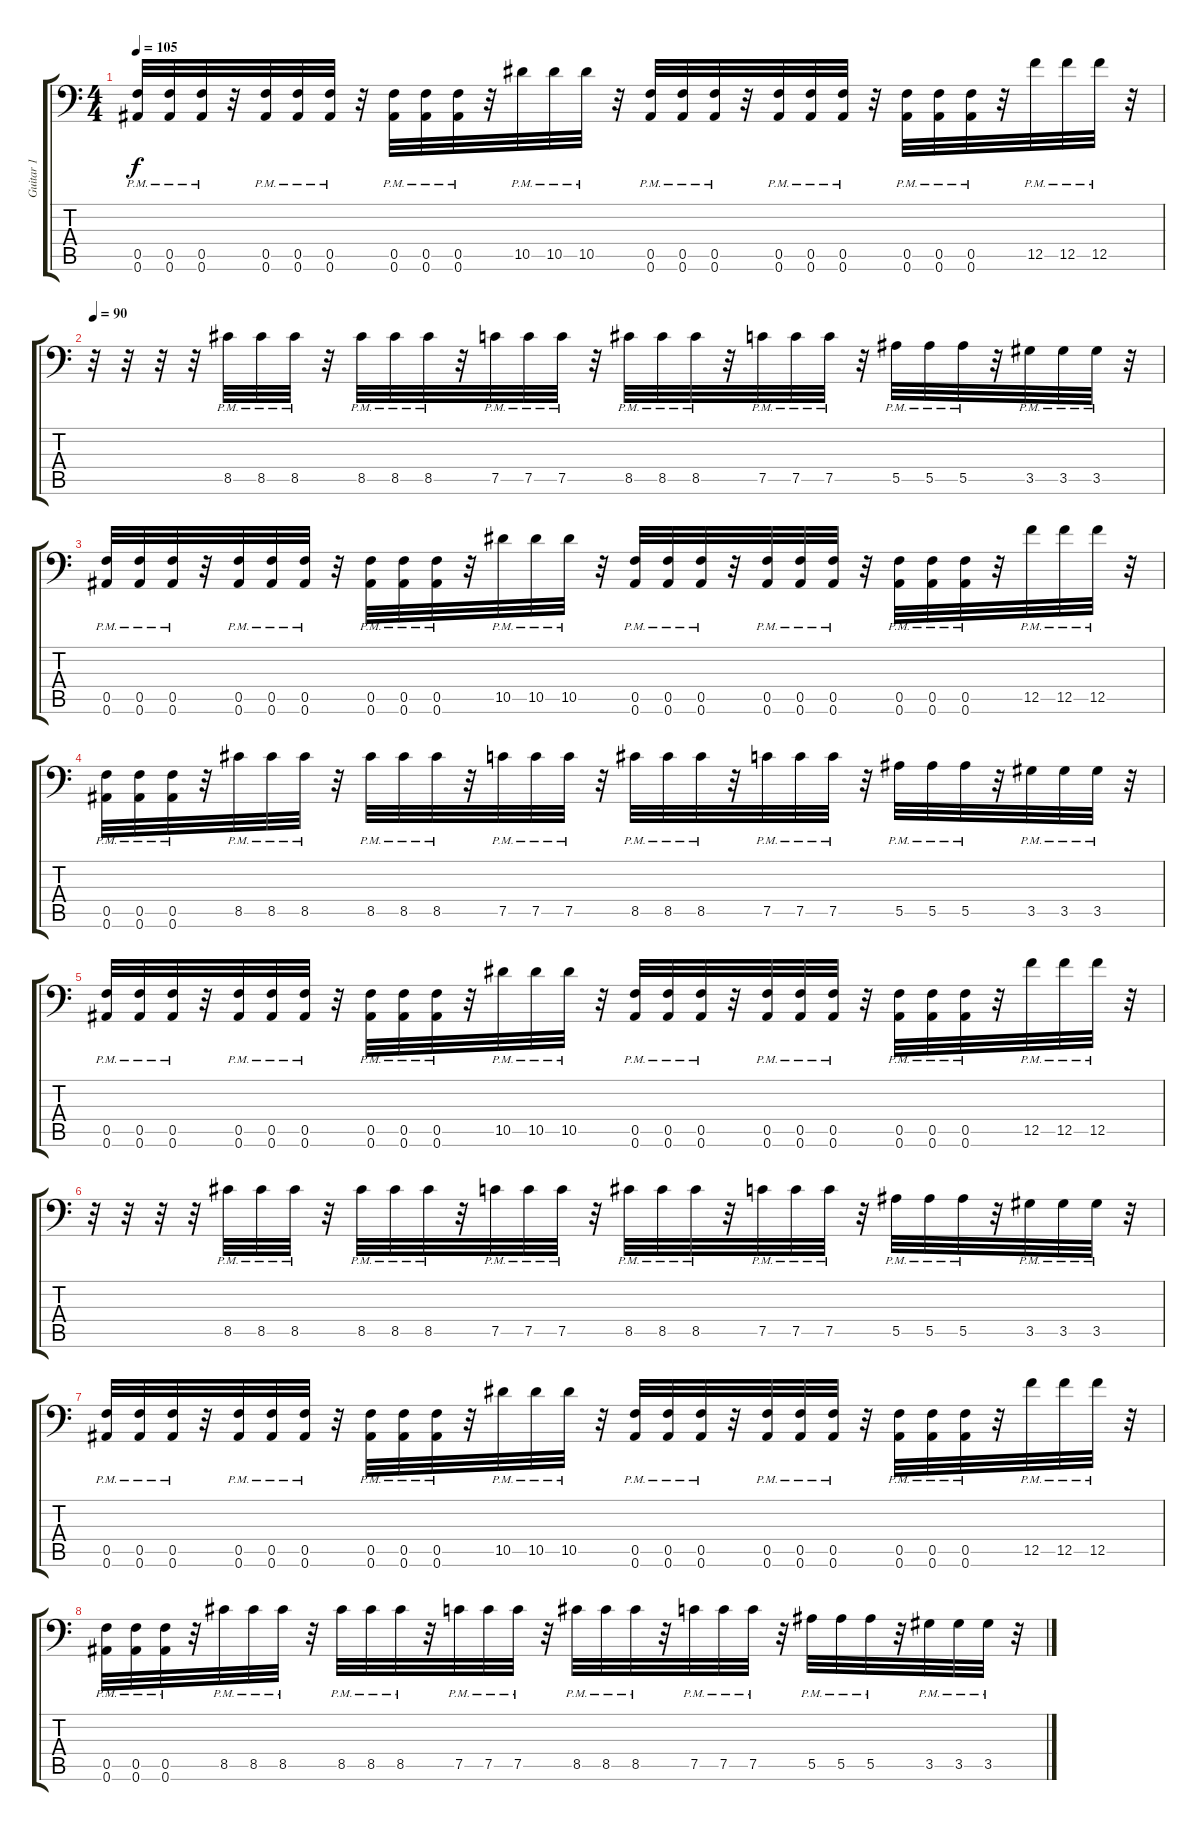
\track ("Guitar 1" "Guitar 1") {instrument distortionguitar}
\staff {score tabs}
\tuning (C4 G3 Eb3 Bb2 F2 Bb1) {hide}
\ts (4 4)
\tempo 105
\clef f4
\ks c
(0.5{pm} 0.6{pm}).32{dy f} (0.5{pm} 0.6{pm}).32 (0.5{pm} 0.6{pm}).32 r.32 (0.5{pm} 0.6{pm}).32 (0.5{pm} 0.6{pm}).32 (0.5{pm} 0.6{pm}).32 r.32 (0.5{pm} 0.6{pm}).32 (0.5{pm} 0.6{pm}).32 (0.5{pm} 0.6{pm}).32 r.32 10.5{pm}.32 10.5{pm}.32 10.5{pm}.32 r.32 (0.5{pm} 0.6{pm}).32 (0.5{pm} 0.6{pm}).32 (0.5{pm} 0.6{pm}).32 r.32 (0.5{pm} 0.6{pm}).32 (0.5{pm} 0.6{pm}).32 (0.5{pm} 0.6{pm}).32 r.32 (0.5{pm} 0.6{pm}).32 (0.5{pm} 0.6{pm}).32 (0.5{pm} 0.6{pm}).32 r.32 12.5{pm}.32 12.5{pm}.32 12.5{pm}.32 r.32 |
\tempo 90
r.32 r.32 r.32 r.32 8.5{pm}.32 8.5{pm}.32 8.5{pm}.32 r.32 8.5{pm}.32 8.5{pm}.32 8.5{pm}.32 r.32 7.5{pm}.32 7.5{pm}.32 7.5{pm}.32 r.32 8.5{pm}.32 8.5{pm}.32 8.5{pm}.32 r.32 7.5{pm}.32 7.5{pm}.32 7.5{pm}.32 r.32 5.5{pm}.32 5.5{pm}.32 5.5{pm}.32 r.32 3.5{pm}.32 3.5{pm}.32 3.5{pm}.32 r.32 |
(0.5{pm} 0.6{pm}).32 (0.5{pm} 0.6{pm}).32 (0.5{pm} 0.6{pm}).32 r.32 (0.5{pm} 0.6{pm}).32 (0.5{pm} 0.6{pm}).32 (0.5{pm} 0.6{pm}).32 r.32 (0.5{pm} 0.6{pm}).32 (0.5{pm} 0.6{pm}).32 (0.5{pm} 0.6{pm}).32 r.32 10.5{pm}.32 10.5{pm}.32 10.5{pm}.32 r.32 (0.5{pm} 0.6{pm}).32 (0.5{pm} 0.6{pm}).32 (0.5{pm} 0.6{pm}).32 r.32 (0.5{pm} 0.6{pm}).32 (0.5{pm} 0.6{pm}).32 (0.5{pm} 0.6{pm}).32 r.32 (0.5{pm} 0.6{pm}).32 (0.5{pm} 0.6{pm}).32 (0.5{pm} 0.6{pm}).32 r.32 12.5{pm}.32 12.5{pm}.32 12.5{pm}.32 r.32 |
(0.5{pm} 0.6{pm}).32 (0.5{pm} 0.6{pm}).32 (0.5{pm} 0.6{pm}).32 r.32 8.5{pm}.32 8.5{pm}.32 8.5{pm}.32 r.32 8.5{pm}.32 8.5{pm}.32 8.5{pm}.32 r.32 7.5{pm}.32 7.5{pm}.32 7.5{pm}.32 r.32 8.5{pm}.32 8.5{pm}.32 8.5{pm}.32 r.32 7.5{pm}.32 7.5{pm}.32 7.5{pm}.32 r.32 5.5{pm}.32 5.5{pm}.32 5.5{pm}.32 r.32 3.5{pm}.32 3.5{pm}.32 3.5{pm}.32 r.32 |
(0.5{pm} 0.6{pm}).32 (0.5{pm} 0.6{pm}).32 (0.5{pm} 0.6{pm}).32 r.32 (0.5{pm} 0.6{pm}).32 (0.5{pm} 0.6{pm}).32 (0.5{pm} 0.6{pm}).32 r.32 (0.5{pm} 0.6{pm}).32 (0.5{pm} 0.6{pm}).32 (0.5{pm} 0.6{pm}).32 r.32 10.5{pm}.32 10.5{pm}.32 10.5{pm}.32 r.32 (0.5{pm} 0.6{pm}).32 (0.5{pm} 0.6{pm}).32 (0.5{pm} 0.6{pm}).32 r.32 (0.5{pm} 0.6{pm}).32 (0.5{pm} 0.6{pm}).32 (0.5{pm} 0.6{pm}).32 r.32 (0.5{pm} 0.6{pm}).32 (0.5{pm} 0.6{pm}).32 (0.5{pm} 0.6{pm}).32 r.32 12.5{pm}.32 12.5{pm}.32 12.5{pm}.32 r.32 |
r.32 r.32 r.32 r.32 8.5{pm}.32 8.5{pm}.32 8.5{pm}.32 r.32 8.5{pm}.32 8.5{pm}.32 8.5{pm}.32 r.32 7.5{pm}.32 7.5{pm}.32 7.5{pm}.32 r.32 8.5{pm}.32 8.5{pm}.32 8.5{pm}.32 r.32 7.5{pm}.32 7.5{pm}.32 7.5{pm}.32 r.32 5.5{pm}.32 5.5{pm}.32 5.5{pm}.32 r.32 3.5{pm}.32 3.5{pm}.32 3.5{pm}.32 r.32 |
(0.5{pm} 0.6{pm}).32 (0.5{pm} 0.6{pm}).32 (0.5{pm} 0.6{pm}).32 r.32 (0.5{pm} 0.6{pm}).32 (0.5{pm} 0.6{pm}).32 (0.5{pm} 0.6{pm}).32 r.32 (0.5{pm} 0.6{pm}).32 (0.5{pm} 0.6{pm}).32 (0.5{pm} 0.6{pm}).32 r.32 10.5{pm}.32 10.5{pm}.32 10.5{pm}.32 r.32 (0.5{pm} 0.6{pm}).32 (0.5{pm} 0.6{pm}).32 (0.5{pm} 0.6{pm}).32 r.32 (0.5{pm} 0.6{pm}).32 (0.5{pm} 0.6{pm}).32 (0.5{pm} 0.6{pm}).32 r.32 (0.5{pm} 0.6{pm}).32 (0.5{pm} 0.6{pm}).32 (0.5{pm} 0.6{pm}).32 r.32 12.5{pm}.32 12.5{pm}.32 12.5{pm}.32 r.32 |
(0.5{pm} 0.6{pm}).32 (0.5{pm} 0.6{pm}).32 (0.5{pm} 0.6{pm}).32 r.32 8.5{pm}.32 8.5{pm}.32 8.5{pm}.32 r.32 8.5{pm}.32 8.5{pm}.32 8.5{pm}.32 r.32 7.5{pm}.32 7.5{pm}.32 7.5{pm}.32 r.32 8.5{pm}.32 8.5{pm}.32 8.5{pm}.32 r.32 7.5{pm}.32 7.5{pm}.32 7.5{pm}.32 r.32 5.5{pm}.32 5.5{pm}.32 5.5{pm}.32 r.32 3.5{pm}.32 3.5{pm}.32 3.5{pm}.32 r.32
